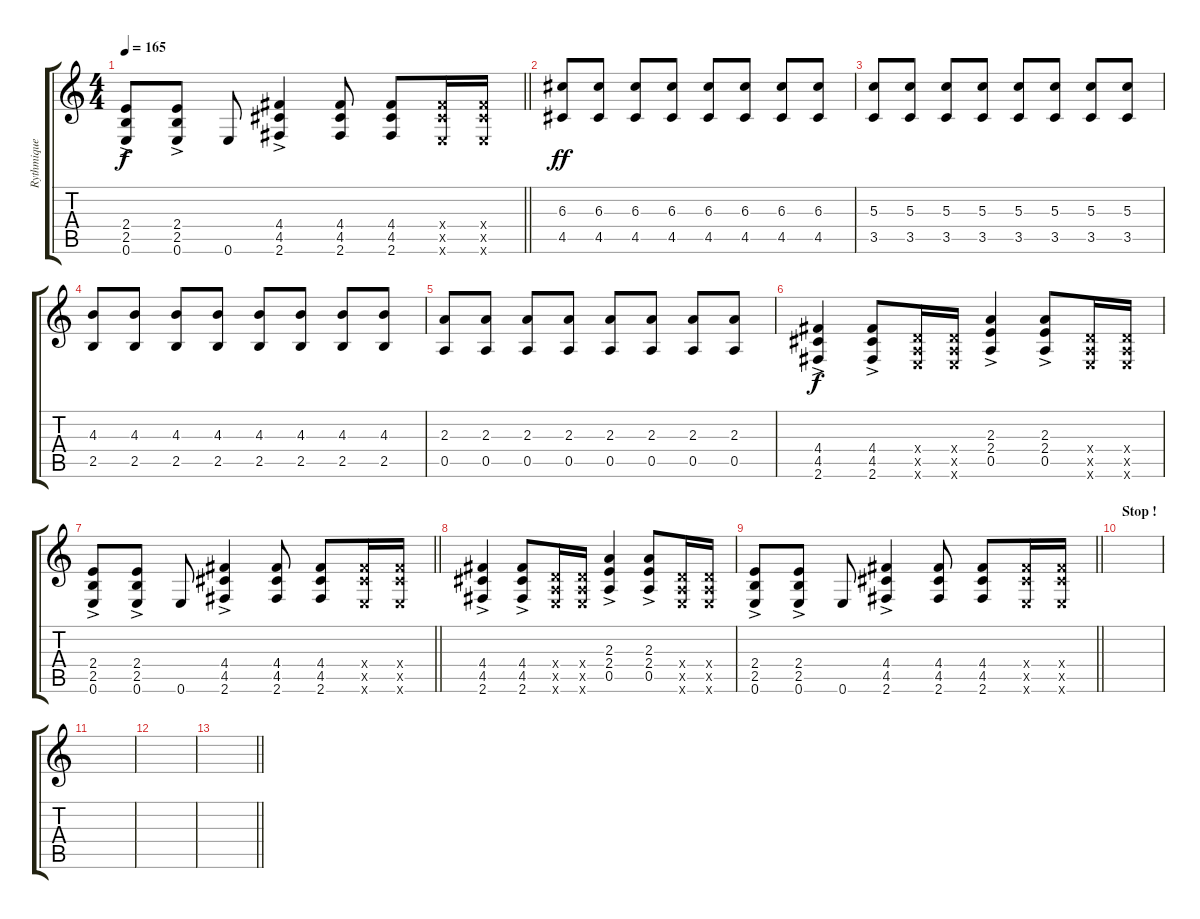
\track ("Rythmique" "Rythmique") {instrument overdrivenguitar}
\staff {score tabs}
\tuning (E4 B3 G3 D3 A2 E2) {hide}
\ts (4 4)
\tempo 165
\clef g2
\barLineRight lightlight
\ks c
(2.4 2.5{ac} 0.6{ac}).8{dy f} (2.4 2.5{ac} 0.6{ac}).8 0.6.8 (4.4 4.5{ac} 2.6{ac}).4 (4.4 4.5 2.6).8 (4.4 4.5 2.6).8 (4.4{x} 4.5{x} 0.6{x}).16 (4.4{x} 4.5{x} 0.6{x}).16 |
(6.3 4.5).8{dy ff} (6.3 4.5).8 (6.3 4.5).8 (6.3 4.5).8 (6.3 4.5).8 (6.3 4.5).8 (6.3 4.5).8 (6.3 4.5).8 |
(5.3 3.5).8 (5.3 3.5).8 (5.3 3.5).8 (5.3 3.5).8 (5.3 3.5).8 (5.3 3.5).8 (5.3 3.5).8 (5.3 3.5).8 |
(4.3 2.5).8 (4.3 2.5).8 (4.3 2.5).8 (4.3 2.5).8 (4.3 2.5).8 (4.3 2.5).8 (4.3 2.5).8 (4.3 2.5).8 |
(2.3 0.5).8 (2.3 0.5).8 (2.3 0.5).8 (2.3 0.5).8 (2.3 0.5).8 (2.3 0.5).8 (2.3 0.5).8 (2.3 0.5).8 |
(4.4 4.5{ac} 2.6{ac}).4{dy f} (4.4 4.5{ac} 2.6{ac}).8 (0.4{x} 0.5{x} 0.6{x}).16 (0.4{x} 0.5{x} 0.6{x}).16 (2.3{ac} 2.4{ac} 0.5{ac}).4 (2.3{ac} 2.4{ac} 0.5{ac}).8 (0.4{x} 0.5{x} 0.6{x}).16 (0.4{x} 0.5{x} 0.6{x}).16 |
\barLineRight lightlight
(2.4 2.5{ac} 0.6{ac}).8 (2.4 2.5{ac} 0.6{ac}).8 0.6.8 (4.4 4.5{ac} 2.6{ac}).4 (4.4 4.5 2.6).8 (4.4 4.5 2.6).8 (4.4{x} 4.5{x} 0.6{x}).16 (4.4{x} 4.5{x} 0.6{x}).16 |
(4.4 4.5{ac} 2.6{ac}).4 (4.4 4.5{ac} 2.6{ac}).8 (0.4{x} 0.5{x} 0.6{x}).16 (0.4{x} 0.5{x} 0.6{x}).16 (2.3{ac} 2.4{ac} 0.5{ac}).4 (2.3{ac} 2.4{ac} 0.5{ac}).8 (0.4{x} 0.5{x} 0.6{x}).16 (0.4{x} 0.5{x} 0.6{x}).16 |
\barLineRight lightlight
(2.4 2.5{ac} 0.6{ac}).8 (2.4 2.5{ac} 0.6{ac}).8 0.6.8 (4.4 4.5{ac} 2.6{ac}).4 (4.4 4.5 2.6).8 (4.4 4.5 2.6).8 (4.4{x} 4.5{x} 0.6{x}).16 (4.4{x} 4.5{x} 0.6{x}).16 |
\section ("" "Stop !")
|
|
|
\barLineRight lightlight
